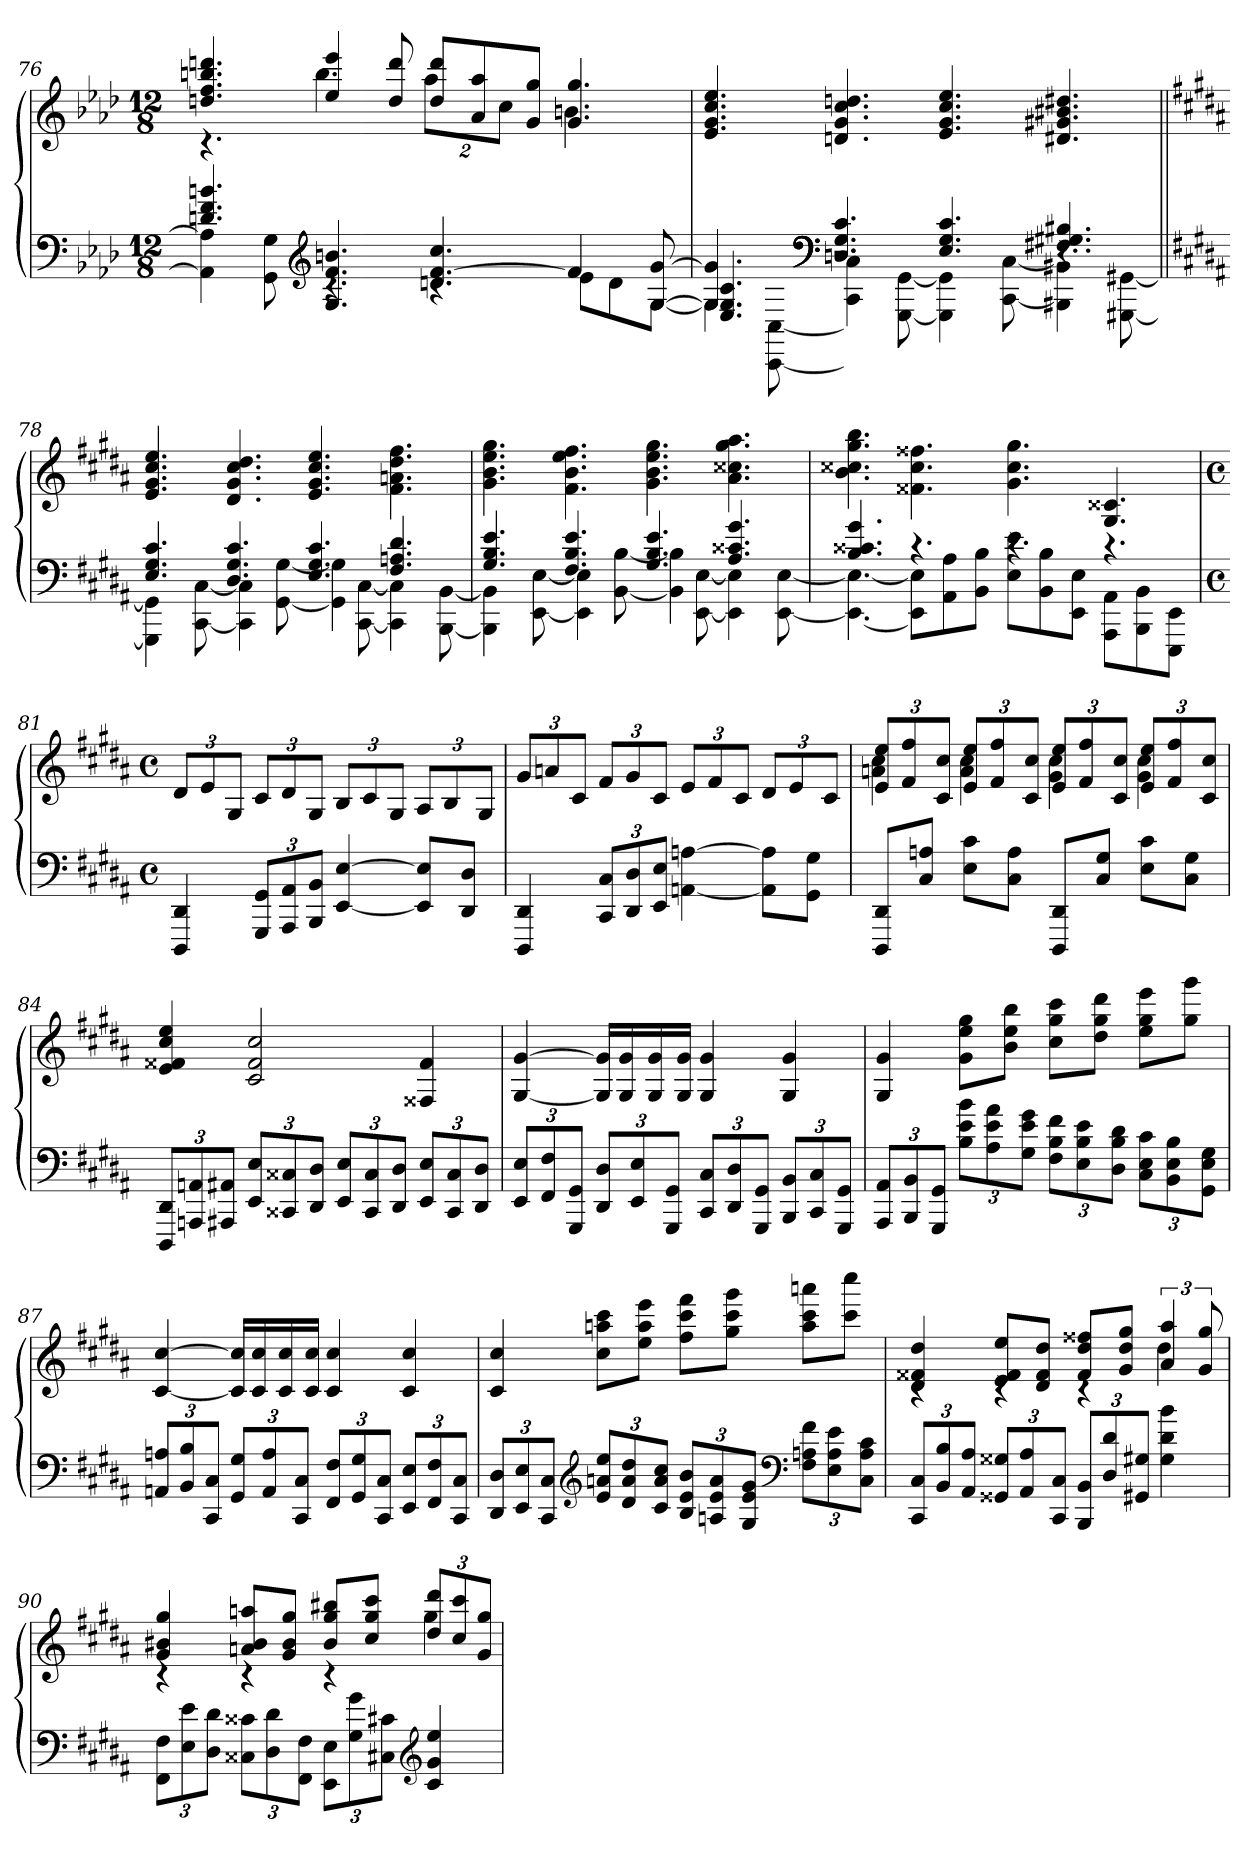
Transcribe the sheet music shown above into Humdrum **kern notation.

**kern	**kern
*part1	*part1
*staff2	*staff1
*clefF4	*clefG2
*k[b-e-a-d-]	*k[b-e-a-d-]
*M12/8	*M12/8
=76	=76
*^	*^
4.dn 4.f 4.bn	4AA-] 4A-]	4.ddn 4.ff 4.bbn 4.dddn	4.rc
.	8GG 8G	.	.
*clefG2	*	*	*
4.G 4.f 4.bn	4.rc	4ee- 4eee-	4.bb
.	.	8dd 8ddd	.
4.dn [4.f 4.cc	4.rc	8dd 8dddL	16%3aa-L
.	.	8a- 8aa-	.
.	.	.	16%3ccJ
.	.	8g 8ggJ	.
4f]	8e-L	4.g 4.gg	4.bn
.	8d	.	.
[8G [8g	[8GJ	.	.
*	*	*v	*v
=77	=77	=77
*	*^	*
4.G] 4.g]	4G]	4.E-/ 4.G/ 4.c/	4.e- 4.g 4.cc 4.ee-
.	[8CC [8C	.	.
*clefF4	*	*	*
4.Dn 4.G 4.c	4CC] 4C]	2.r	4.dn 4.g 4.cc 4.ddn
.	[8GGG [8GG	.	.
4.E- 4.G 4.c	4GGG] 4GG]	.	4.e- 4.g 4.cc 4.ee-
.	[8CC [8C	.	.
4.F#X 4.G#X 4.B#X	4BBB#X] 4BB#X]	4.r	4.d#X 4.g#X 4.b#X 4.dd#X
.	[8GGG#X [8GG#X	.	.
*v	*v	*v	*
=78||	=78||
*k[f#c#g#d#a#]	*k[f#c#g#d#a#]
*^	*
4.E 4.G# 4.c#	4GGG#] 4GG#]	4.e 4.g# 4.cc# 4.ee
.	[8CC# [8C#	.
4.D# 4.G# 4.c#	4CC#] 4C#]	4.d# 4.g# 4.cc# 4.dd#
.	[8GG# [8G#	.
4.E 4.G# 4.c#	4GG#] 4G#]	4.e 4.g# 4.cc# 4.ee
.	[8CC# [8C#	.
4.F# 4.An 4.d#	4CC#] 4C#]	4.f# 4.an 4.dd# 4.ff#
.	[8BBB [8BB	.
=79	=79	=79
4.G# 4.B 4.e	4BBB] 4BB]	4.g# 4.b 4.ee 4.gg#
.	[8EE [8E	.
4.F# 4.B 4.e	4EE] 4E]	4.f# 4.b 4.ee 4.ff#
.	[8BB [8B	.
4.G# 4.B 4.e	4BB] 4B]	4.g# 4.b 4.ee 4.gg#
.	[8EE [8E	.
4.A# 4.c##X 4.g#	4EE] 4E]	4.a# 4.cc##X 4.gg# 4.aa#
.	[8EE [8E	.
=80	=80	=80
4.B 4.c##X 4.g#	4.EE_ 4.E_	4.b 4.cc##X 4.gg# 4.bb
4.rc	8EE] 8E]L	4.f##X 4.cc## 4.ff##X
.	8AA# 8A#	.
.	8BB 8BJ	.
4.rc	8E 8eL	4.g# 4.cc## 4.gg#
.	8BB 8B	.
.	8EE 8EJ	.
4.rc	8AAA# 8AA#L	4.G# 4.c##X
.	8BBB 8BB	.
.	8EEE 8EEJ	.
*v	*v	*
=81	=81
*M4/4	*M4/4
*met(c)	*met(c)
4DDD# 4DD#	12d#L
.	12e
.	12G#J
12GGG# 12GG#L	12c#L
12AAA# 12AA#	12d#
12BBB 12BBJ	12G#J
[4EE [4E	12BL
.	12c#
.	12G#J
8EE] 8E]L	12A#L
.	12B
8DD# 8D#J	.
.	12G#J
=82	=82
4DDD# 4DD#	12g#L
.	12an
.	12c#J
12CC# 12C#L	12f#L
12DD# 12D#	12g#
12EE 12EJ	12c#J
[4AAn [4An	12eL
.	12f#
.	12c#J
8AA] 8A]L	12d#L
.	12e
8GG# 8G#J	.
.	12c#J
=83	=83
*	*^
8DDD# 8DD#L	12e 12eeL	4an 4cc#
.	12f# 12ff#	.
8C# 8AnJ	.	.
.	12c# 12cc#J	.
8E 8c#L	12e 12eeL	4a 4cc#
.	12f# 12ff#	.
8C# 8AJ	.	.
.	12c# 12cc#J	.
8DDD# 8DD#L	12e 12eeL	4g# 4cc#
.	12f# 12ff#	.
8C# 8G#J	.	.
.	12c# 12cc#J	.
8E 8c#L	12e 12eeL	4g# 4cc#
.	12f# 12ff#	.
8C# 8G#J	.	.
.	12c# 12cc#J	.
*	*v	*v
=84	=84
12DDD# 12DD#L	4e 4f##X 4cc# 4ee
12AAAn 12AAn	.
12AAA#X 12AA#XJ	.
12EE 12EL	2c# 2f## 2cc#
12CC##X 12C##X	.
12DD# 12D#J	.
12EE 12EL	.
12CC## 12C##	.
12DD# 12D#J	.
12EE 12EL	4F##X 4f##
12CC## 12C##	.
12DD# 12D#J	.
=85	=85
12EE 12EL	[4G# [4g#
12FF# 12F#	.
12GGG# 12GG#J	.
12DD# 12D#L	16G#] 16g#]LL
.	16G# 16g#
12EE 12E	.
.	16G# 16g#
12GGG# 12GG#J	.
.	16G# 16g#JJ
12CC# 12C#L	4G# 4g#
12DD# 12D#	.
12GGG# 12GG#J	.
12BBB 12BBL	4G# 4g#
12CC# 12C#	.
12GGG# 12GG#J	.
=86	=86
12AAA# 12AA#L	4G# 4g#
12BBB 12BB	.
12GGG# 12GG#J	.
12B 12e 12bL	8g# 8ee 8gg#L
12A# 12e 12a#	.
.	8b 8ee 8bbJ
12G# 12e 12g#J	.
12F# 12B 12f#L	8cc# 8gg# 8ccc#L
12E 12B 12e	.
.	8dd# 8gg# 8ddd#J
12D# 12B 12d#J	.
12C# 12E 12c#L	8ee 8gg# 8eeeL
12BB 12E 12B	.
.	8gg# 8ggg#J
12GG# 12E 12G#J	.
=87	=87
12AAn 12AnL	[4c# [4cc#
12BB 12B	.
12CC# 12C#J	.
12GG# 12G#L	16c#] 16cc#]LL
.	16c# 16cc#
12AA 12A	.
.	16c# 16cc#
12CC# 12C#J	.
.	16c# 16cc#JJ
12FF# 12F#L	4c# 4cc#
12GG# 12G#	.
12CC# 12C#J	.
12EE 12EL	4c# 4cc#
12FF# 12F#	.
12CC# 12C#J	.
=88	=88
12DD# 12D#L	4c# 4cc#
12EE 12E	.
12CC# 12C#J	.
*clefG2	*
12e 12an 12eeL	8cc# 8aan 8ccc#L
12d# 12a 12dd#	.
.	8ee 8aa 8eeeJ
12c# 12a 12cc#J	.
12B 12e 12bL	8ff# 8ccc# 8fff#L
12An 12e 12a	.
.	8gg# 8ccc# 8ggg#J
12G# 12e 12g#J	.
*clefF4	*
12F# 12An 12f#L	8aa 8ccc# 8aaanL
12E 12A 12e	.
.	8ccc# 8cccc#J
12C# 12A 12c#J	.
=89	=89
*	*^
12CC# 12C#L	4d# 4f##X 4dd#	4rc
12BB 12B	.	.
12AA# 12A#J	.	.
12GG##X 12G##XL	8e 8f## 8eeL	4rc
12AA# 12A#	.	.
.	8d# 8f## 8dd#J	.
12CC# 12C#J	.	.
12BBB 12BBL	8f## 8dd# 8ff##XL	4rc
12D# 12d#	.	.
.	8g# 8dd# 8gg#J	.
12GG#X 12G#XJ	.	.
4G# 4d# 4b	6a# 6aa#	4dd#
.	12g# 12gg#	.
=90	=90	=90
12FF# 12F#L	4g# 4b#X 4gg#	4rc
12E 12e	.	.
12D# 12d#J	.	.
12C##X 12c##XL	8an 8b# 8aanL	4rc
12D# 12d#	.	.
.	8g# 8b# 8gg#J	.
12FF# 12F#J	.	.
12EE 12EL	8b# 8gg# 8bb#XL	4rc
12G# 12g#	.	.
.	8cc# 8gg# 8ccc#J	.
12C#X 12c#XJ	.	.
*clefG2	*	*
4c# 4g# 4ee	12dd# 12ddd#L	4gg#
.	12cc# 12ccc#	.
.	12g# 12gg#J	.
*	*v	*v
=	=
*-	*-
